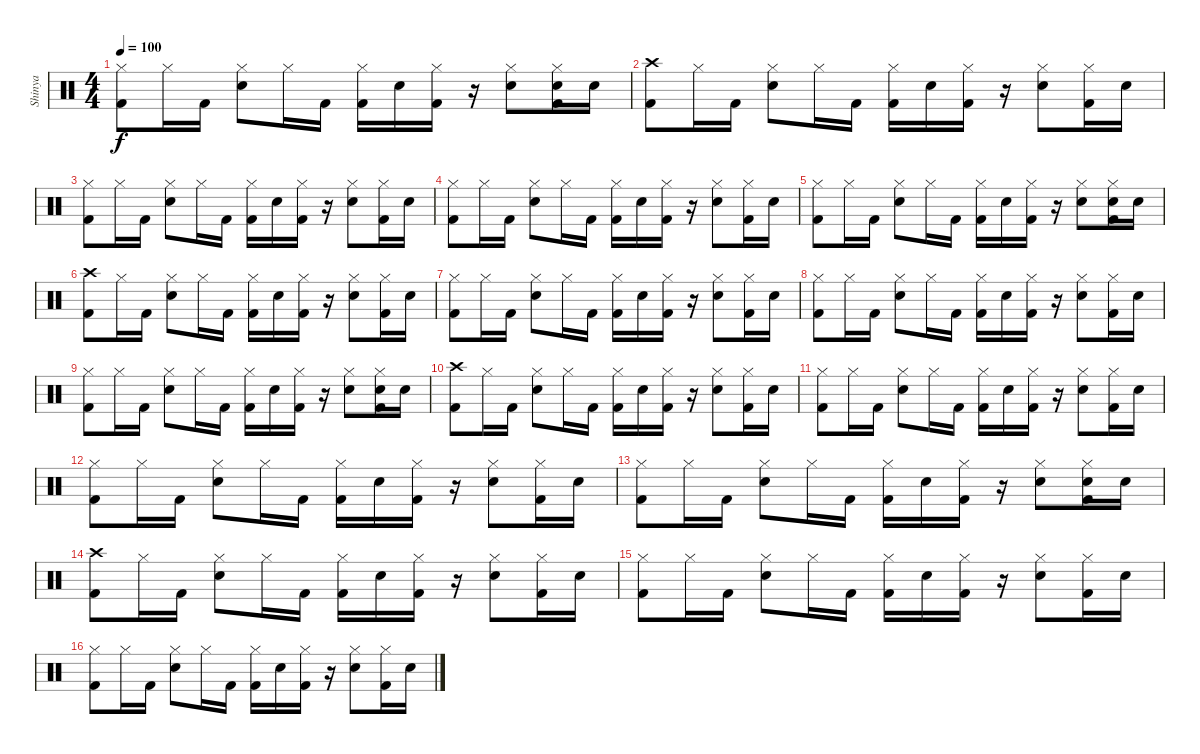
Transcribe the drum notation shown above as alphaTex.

\track ("Shinya" "Shinya") {instrument percussion}
\staff {score}
\articulation defaults
\ts (4 4)
\tempo 100
\clef neutral
\ks c
("Hi-Hat (closed)" "Kick (hit) 2").8{dy f} "Hi-Hat (closed)".16 "Kick (hit) 2".16 ("Hi-Hat (closed)" "Snare (hit) 2").8 "Hi-Hat (closed)".16 "Kick (hit) 2".16 ("Hi-Hat (closed)" "Kick (hit) 2").16 "Snare (hit) 2".16 ("Hi-Hat (closed)" "Kick (hit) 2").16 r.16 ("Hi-Hat (closed)" "Snare (hit) 2").8 ("Hi-Hat (closed)" "Snare (hit) 2" "Kick (hit) 2").16 "Snare (hit) 2".16 |
("Crash high (hit)" "Kick (hit) 2").8 "Hi-Hat (closed)".16 "Kick (hit) 2".16 ("Hi-Hat (closed)" "Snare (hit) 2").8 "Hi-Hat (closed)".16 "Kick (hit) 2".16 ("Hi-Hat (closed)" "Kick (hit) 2").16 "Snare (hit) 2".16 ("Hi-Hat (closed)" "Kick (hit) 2").16 r.16 ("Hi-Hat (closed)" "Snare (hit) 2").8 ("Hi-Hat (closed)" "Kick (hit) 2").16 "Snare (hit) 2".16 |
("Hi-Hat (closed)" "Kick (hit) 2").8 "Hi-Hat (closed)".16 "Kick (hit) 2".16 ("Hi-Hat (closed)" "Snare (hit) 2").8 "Hi-Hat (closed)".16 "Kick (hit) 2".16 ("Hi-Hat (closed)" "Kick (hit) 2").16 "Snare (hit) 2".16 ("Hi-Hat (closed)" "Kick (hit) 2").16 r.16 ("Hi-Hat (closed)" "Snare (hit) 2").8 ("Hi-Hat (closed)" "Kick (hit) 2").16 "Snare (hit) 2".16 |
("Hi-Hat (closed)" "Kick (hit) 2").8 "Hi-Hat (closed)".16 "Kick (hit) 2".16 ("Hi-Hat (closed)" "Snare (hit) 2").8 "Hi-Hat (closed)".16 "Kick (hit) 2".16 ("Hi-Hat (closed)" "Kick (hit) 2").16 "Snare (hit) 2".16 ("Hi-Hat (closed)" "Kick (hit) 2").16 r.16 ("Hi-Hat (closed)" "Snare (hit) 2").8 ("Hi-Hat (closed)" "Kick (hit) 2").16 "Snare (hit) 2".16 |
("Hi-Hat (closed)" "Kick (hit) 2").8 "Hi-Hat (closed)".16 "Kick (hit) 2".16 ("Hi-Hat (closed)" "Snare (hit) 2").8 "Hi-Hat (closed)".16 "Kick (hit) 2".16 ("Hi-Hat (closed)" "Kick (hit) 2").16 "Snare (hit) 2".16 ("Hi-Hat (closed)" "Kick (hit) 2").16 r.16 ("Hi-Hat (closed)" "Snare (hit) 2").8 ("Hi-Hat (closed)" "Snare (hit) 2" "Kick (hit) 2").16 "Snare (hit) 2".16 |
("Crash high (hit)" "Kick (hit) 2").8 "Hi-Hat (closed)".16 "Kick (hit) 2".16 ("Hi-Hat (closed)" "Snare (hit) 2").8 "Hi-Hat (closed)".16 "Kick (hit) 2".16 ("Hi-Hat (closed)" "Kick (hit) 2").16 "Snare (hit) 2".16 ("Hi-Hat (closed)" "Kick (hit) 2").16 r.16 ("Hi-Hat (closed)" "Snare (hit) 2").8 ("Hi-Hat (closed)" "Kick (hit) 2").16 "Snare (hit) 2".16 |
("Hi-Hat (closed)" "Kick (hit) 2").8 "Hi-Hat (closed)".16 "Kick (hit) 2".16 ("Hi-Hat (closed)" "Snare (hit) 2").8 "Hi-Hat (closed)".16 "Kick (hit) 2".16 ("Hi-Hat (closed)" "Kick (hit) 2").16 "Snare (hit) 2".16 ("Hi-Hat (closed)" "Kick (hit) 2").16 r.16 ("Hi-Hat (closed)" "Snare (hit) 2").8 ("Hi-Hat (closed)" "Kick (hit) 2").16 "Snare (hit) 2".16 |
("Hi-Hat (closed)" "Kick (hit) 2").8 "Hi-Hat (closed)".16 "Kick (hit) 2".16 ("Hi-Hat (closed)" "Snare (hit) 2").8 "Hi-Hat (closed)".16 "Kick (hit) 2".16 ("Hi-Hat (closed)" "Kick (hit) 2").16 "Snare (hit) 2".16 ("Hi-Hat (closed)" "Kick (hit) 2").16 r.16 ("Hi-Hat (closed)" "Snare (hit) 2").8 ("Hi-Hat (closed)" "Kick (hit) 2").16 "Snare (hit) 2".16 |
("Hi-Hat (closed)" "Kick (hit) 2").8 "Hi-Hat (closed)".16 "Kick (hit) 2".16 ("Hi-Hat (closed)" "Snare (hit) 2").8 "Hi-Hat (closed)".16 "Kick (hit) 2".16 ("Hi-Hat (closed)" "Kick (hit) 2").16 "Snare (hit) 2".16 ("Hi-Hat (closed)" "Kick (hit) 2").16 r.16 ("Hi-Hat (closed)" "Snare (hit) 2").8 ("Hi-Hat (closed)" "Snare (hit) 2" "Kick (hit) 2").16 "Snare (hit) 2".16 |
("Crash high (hit)" "Kick (hit) 2").8 "Hi-Hat (closed)".16 "Kick (hit) 2".16 ("Hi-Hat (closed)" "Snare (hit) 2").8 "Hi-Hat (closed)".16 "Kick (hit) 2".16 ("Hi-Hat (closed)" "Kick (hit) 2").16 "Snare (hit) 2".16 ("Hi-Hat (closed)" "Kick (hit) 2").16 r.16 ("Hi-Hat (closed)" "Snare (hit) 2").8 ("Hi-Hat (closed)" "Kick (hit) 2").16 "Snare (hit) 2".16 |
("Hi-Hat (closed)" "Kick (hit) 2").8 "Hi-Hat (closed)".16 "Kick (hit) 2".16 ("Hi-Hat (closed)" "Snare (hit) 2").8 "Hi-Hat (closed)".16 "Kick (hit) 2".16 ("Hi-Hat (closed)" "Kick (hit) 2").16 "Snare (hit) 2".16 ("Hi-Hat (closed)" "Kick (hit) 2").16 r.16 ("Hi-Hat (closed)" "Snare (hit) 2").8 ("Hi-Hat (closed)" "Kick (hit) 2").16 "Snare (hit) 2".16 |
("Hi-Hat (closed)" "Kick (hit) 2").8 "Hi-Hat (closed)".16 "Kick (hit) 2".16 ("Hi-Hat (closed)" "Snare (hit) 2").8 "Hi-Hat (closed)".16 "Kick (hit) 2".16 ("Hi-Hat (closed)" "Kick (hit) 2").16 "Snare (hit) 2".16 ("Hi-Hat (closed)" "Kick (hit) 2").16 r.16 ("Hi-Hat (closed)" "Snare (hit) 2").8 ("Hi-Hat (closed)" "Kick (hit) 2").16 "Snare (hit) 2".16 |
("Hi-Hat (closed)" "Kick (hit) 2").8 "Hi-Hat (closed)".16 "Kick (hit) 2".16 ("Hi-Hat (closed)" "Snare (hit) 2").8 "Hi-Hat (closed)".16 "Kick (hit) 2".16 ("Hi-Hat (closed)" "Kick (hit) 2").16 "Snare (hit) 2".16 ("Hi-Hat (closed)" "Kick (hit) 2").16 r.16 ("Hi-Hat (closed)" "Snare (hit) 2").8 ("Hi-Hat (closed)" "Snare (hit) 2" "Kick (hit) 2").16 "Snare (hit) 2".16 |
("Crash high (hit)" "Kick (hit) 2").8 "Hi-Hat (closed)".16 "Kick (hit) 2".16 ("Hi-Hat (closed)" "Snare (hit) 2").8 "Hi-Hat (closed)".16 "Kick (hit) 2".16 ("Hi-Hat (closed)" "Kick (hit) 2").16 "Snare (hit) 2".16 ("Hi-Hat (closed)" "Kick (hit) 2").16 r.16 ("Hi-Hat (closed)" "Snare (hit) 2").8 ("Hi-Hat (closed)" "Kick (hit) 2").16 "Snare (hit) 2".16 |
("Hi-Hat (closed)" "Kick (hit) 2").8 "Hi-Hat (closed)".16 "Kick (hit) 2".16 ("Hi-Hat (closed)" "Snare (hit) 2").8 "Hi-Hat (closed)".16 "Kick (hit) 2".16 ("Hi-Hat (closed)" "Kick (hit) 2").16 "Snare (hit) 2".16 ("Hi-Hat (closed)" "Kick (hit) 2").16 r.16 ("Hi-Hat (closed)" "Snare (hit) 2").8 ("Hi-Hat (closed)" "Kick (hit) 2").16 "Snare (hit) 2".16 |
("Hi-Hat (closed)" "Kick (hit) 2").8 "Hi-Hat (closed)".16 "Kick (hit) 2".16 ("Hi-Hat (closed)" "Snare (hit) 2").8 "Hi-Hat (closed)".16 "Kick (hit) 2".16 ("Hi-Hat (closed)" "Kick (hit) 2").16 "Snare (hit) 2".16 ("Hi-Hat (closed)" "Kick (hit) 2").16 r.16 ("Hi-Hat (closed)" "Snare (hit) 2").8 ("Hi-Hat (closed)" "Kick (hit) 2").16 "Snare (hit) 2".16
